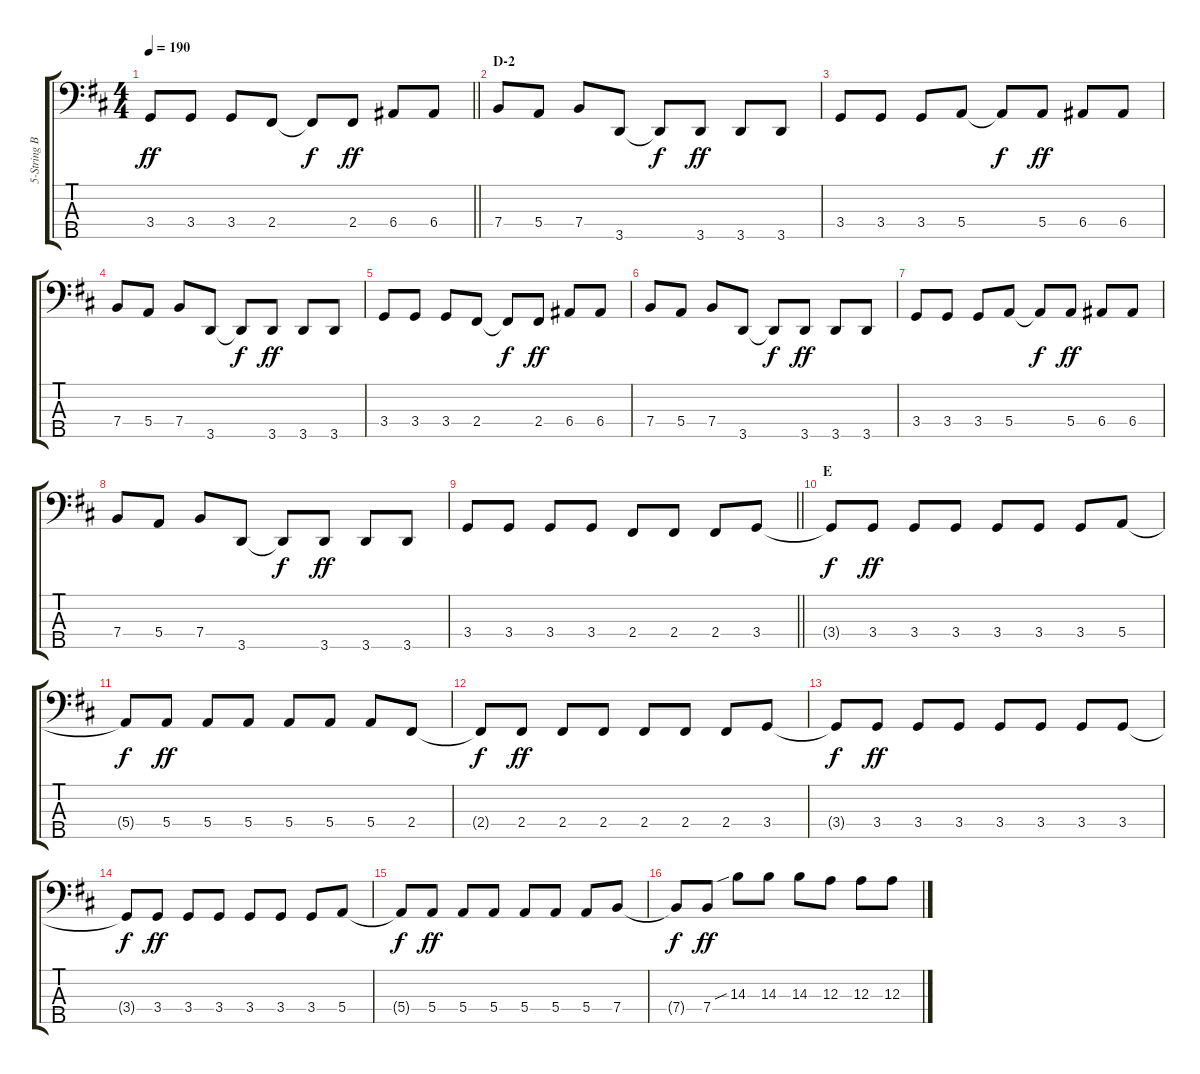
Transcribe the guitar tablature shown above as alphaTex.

\track ("5-String Bass" "5-String B") {instrument electricbasspick}
\staff {score tabs}
\tuning (G2 D2 A1 E1 B0) {hide}
\ts (4 4)
\tempo 190
\clef f4
\barLineRight lightlight
\ks d
3.4.8{dy ff} 3.4.8 3.4.8 2.4.8 2.4{t}.8{dy f} 2.4.8{dy ff} 6.4.8 6.4.8 |
\section ("" "D-2")
7.4.8 5.4.8 7.4.8 3.5.8 3.5{t}.8{dy f} 3.5.8{dy ff} 3.5.8 3.5.8 |
3.4.8 3.4.8 3.4.8 5.4.8 5.4{t}.8{dy f} 5.4.8{dy ff} 6.4.8 6.4.8 |
7.4.8 5.4.8 7.4.8 3.5.8 3.5{t}.8{dy f} 3.5.8{dy ff} 3.5.8 3.5.8 |
3.4.8 3.4.8 3.4.8 2.4.8 2.4{t}.8{dy f} 2.4.8{dy ff} 6.4.8 6.4.8 |
7.4.8 5.4.8 7.4.8 3.5.8 3.5{t}.8{dy f} 3.5.8{dy ff} 3.5.8 3.5.8 |
3.4.8 3.4.8 3.4.8 5.4.8 5.4{t}.8{dy f} 5.4.8{dy ff} 6.4.8 6.4.8 |
7.4.8 5.4.8 7.4.8 3.5.8 3.5{t}.8{dy f} 3.5.8{dy ff} 3.5.8 3.5.8 |
\barLineRight lightlight
3.4.8 3.4.8 3.4.8 3.4.8 2.4.8 2.4.8 2.4.8 3.4.8 |
\section ("" "E")
3.4{t}.8{dy f} 3.4.8{dy ff} 3.4.8 3.4.8 3.4.8 3.4.8 3.4.8 5.4.8 |
5.4{t}.8{dy f} 5.4.8{dy ff} 5.4.8 5.4.8 5.4.8 5.4.8 5.4.8 2.4.8 |
2.4{t}.8{dy f} 2.4.8{dy ff} 2.4.8 2.4.8 2.4.8 2.4.8 2.4.8 3.4.8 |
3.4{t}.8{dy f} 3.4.8{dy ff} 3.4.8 3.4.8 3.4.8 3.4.8 3.4.8 3.4.8 |
3.4{t}.8{dy f} 3.4.8{dy ff} 3.4.8 3.4.8 3.4.8 3.4.8 3.4.8 5.4.8 |
5.4{t}.8{dy f} 5.4.8{dy ff} 5.4.8 5.4.8 5.4.8 5.4.8 5.4.8 7.4.8 |
7.4{t}.8{dy f} 7.4.8{dy ff} 14.3{sib}.8 14.3.8 14.3.8 12.3.8 12.3.8 12.3.8
